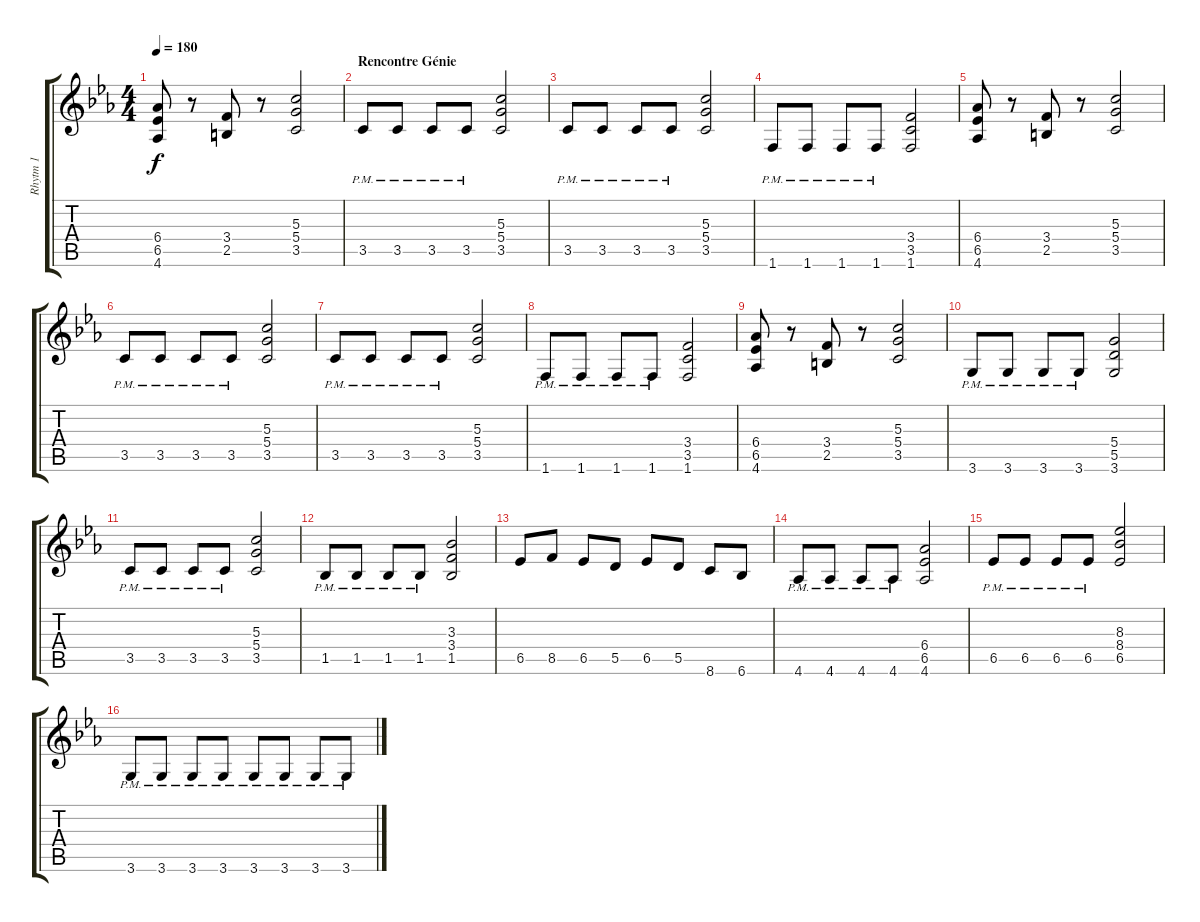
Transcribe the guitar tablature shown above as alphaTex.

\track ("Rhytm 1" "Rhytm 1") {instrument overdrivenguitar}
\staff {score tabs}
\tuning (E4 B3 G3 D3 A2 E2) {hide}
\ts (4 4)
\tempo 180
\clef g2
\ks eb
(6.4 6.5 4.6).8{dy f} r.8 (3.4 2.5).8 r.8 (5.3 5.4 3.5).2 |
\section ("" "Rencontre Génie")
3.5{pm}.8 3.5{pm}.8 3.5{pm}.8 3.5{pm}.8 (5.3 5.4 3.5).2 |
3.5{pm}.8 3.5{pm}.8 3.5{pm}.8 3.5{pm}.8 (5.3 5.4 3.5).2 |
1.6{pm}.8 1.6{pm}.8 1.6{pm}.8 1.6{pm}.8 (3.4 3.5 1.6).2 |
(6.4 6.5 4.6).8 r.8 (3.4 2.5).8 r.8 (5.3 5.4 3.5).2 |
3.5{pm}.8 3.5{pm}.8 3.5{pm}.8 3.5{pm}.8 (5.3 5.4 3.5).2 |
3.5{pm}.8 3.5{pm}.8 3.5{pm}.8 3.5{pm}.8 (5.3 5.4 3.5).2 |
1.6{pm}.8 1.6{pm}.8 1.6{pm}.8 1.6{pm}.8 (3.4 3.5 1.6).2 |
(6.4 6.5 4.6).8 r.8 (3.4 2.5).8 r.8 (5.3 5.4 3.5).2 |
\section ("" "")
3.6{pm}.8 3.6{pm}.8 3.6{pm}.8 3.6{pm}.8 (5.4 5.5 3.6).2 |
3.5{pm}.8 3.5{pm}.8 3.5{pm}.8 3.5{pm}.8 (5.3 5.4 3.5).2 |
1.5{pm}.8 1.5{pm}.8 1.5{pm}.8 1.5{pm}.8 (3.3 3.4 1.5).2 |
6.5.8 8.5.8 6.5.8 5.5.8 6.5.8 5.5.8 8.6.8 6.6.8 |
4.6{pm}.8 4.6{pm}.8 4.6{pm}.8 4.6{pm}.8 (6.4 6.5 4.6).2 |
6.5{pm}.8 6.5{pm}.8 6.5{pm}.8 6.5{pm}.8 (8.3 8.4 6.5).2 |
3.6{pm}.8 3.6{pm}.8 3.6{pm}.8 3.6{pm}.8 3.6{pm}.8 3.6{pm}.8 3.6{pm}.8 3.6{pm}.8
